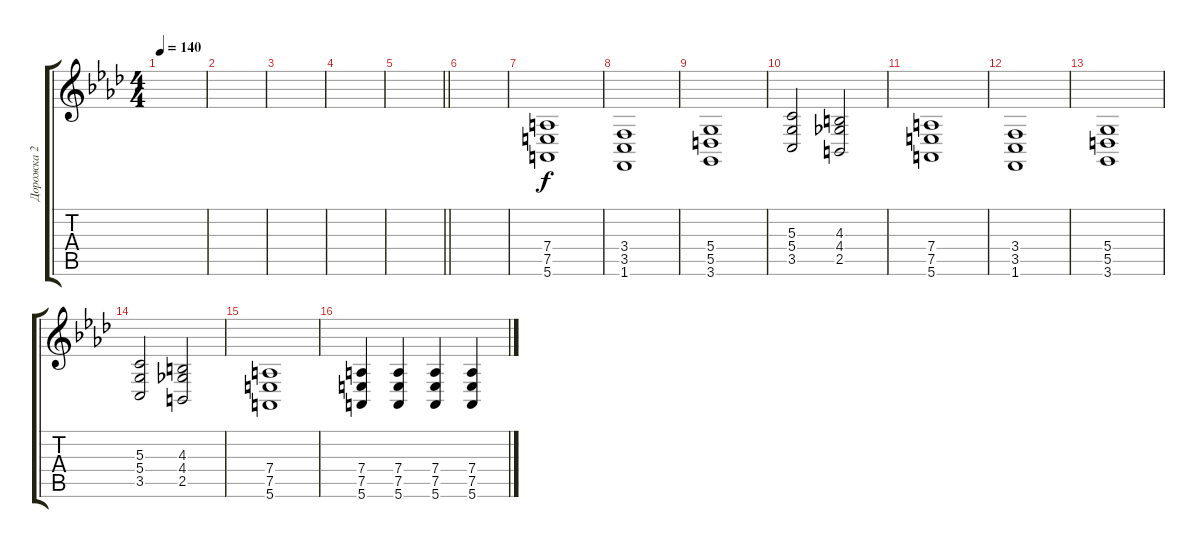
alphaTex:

\track ("Дорожка 2" "Дорожка 2") {instrument drawbarorgan}
\staff {score tabs}
\tuning (E4 B3 G3 D3 A2 E2) {hide}
\ts (4 4)
\tempo 140
\clef g2
\ks ab
|
|
|
|
\barLineRight lightlight
|
|
(7.4 7.5 5.6).1 |
(3.4 3.5 1.6).1 |
(5.4 5.5 3.6).1 |
(5.3 5.4 3.5).2 (4.3 4.4 2.5).2 |
(7.4 7.5 5.6).1 |
(3.4 3.5 1.6).1 |
(5.4 5.5 3.6).1 |
(5.3 5.4 3.5).2 (4.3 4.4 2.5).2 |
(7.4 7.5 5.6).1 |
(7.4 7.5 5.6).4 (7.4 7.5 5.6).4 (7.4 7.5 5.6).4 (7.4 7.5 5.6).4
